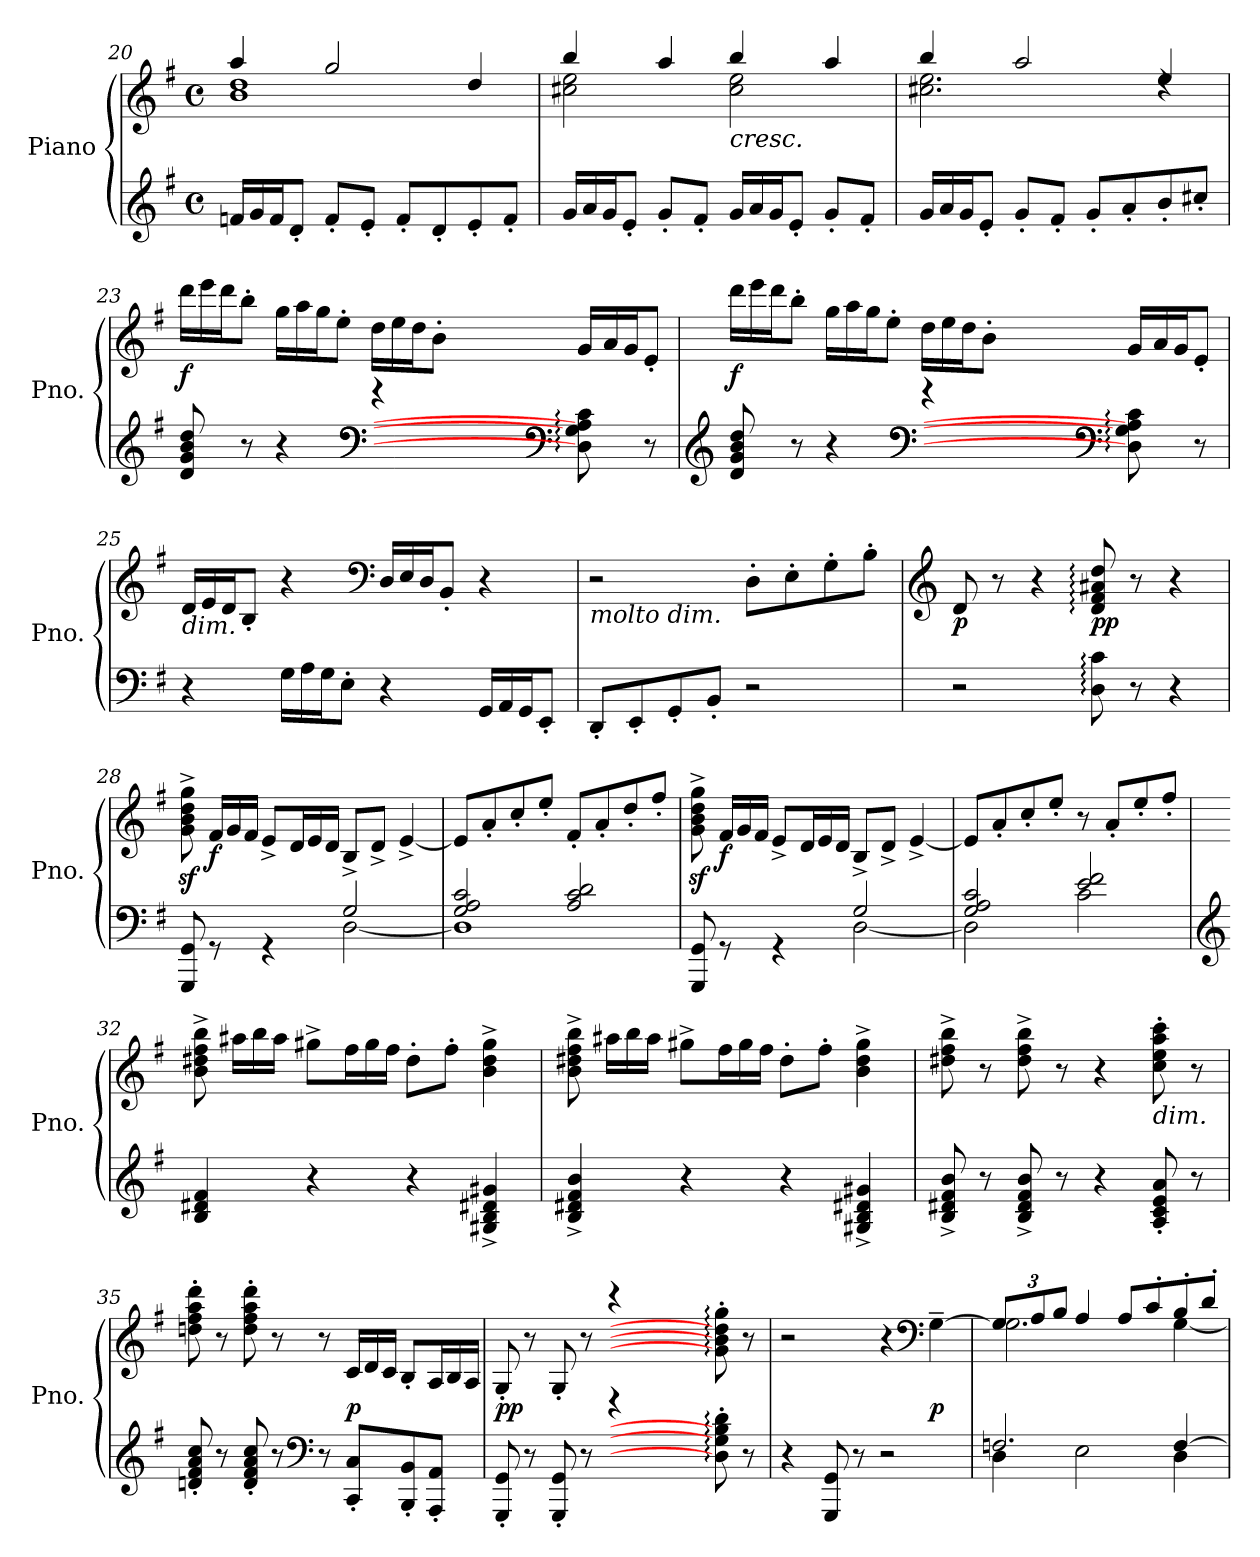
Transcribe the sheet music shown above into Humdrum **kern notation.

**kern	**kern	**dynam
*part2	*part1	*part1
*staff2	*staff1	*staff1
*I"Piano	*I"Piano	*
*I'Pno.	*I'Pno.	*
*clefG2	*clefG2	*
*k[f#]	*k[f#]	*
*M4/4	*M4/4	*
*met(c)	*met(c)	*
*Xtuplet	*	*
=20	=20	=20
*	*^	*
24fn/LL	4aa/	1b 1dd	.
24g/	.	.	.
24f/J	.	.	.
8d'/J	.	.	.
8f'/L	2gg/	.	.
8e'/J	.	.	.
8f'/L	.	.	.
8d'/	.	.	.
8e'/	4dd/	.	.
8f'/J	.	.	.
!!LO:LB:g=z	!!
=21	=21	=21	=21
24g/LL	4bb/	2cc#X\ 2ee\	.
24a/	.	.	.
24g/J	.	.	.
8e'/J	.	.	.
8g'/L	4aa/	.	.
8f#'/J	.	.	.
!	!LO:TX:b:i:t=cresc.	!	!
24g/LL	4bb/	2cc#\ 2ee\	.
24a/	.	.	.
24g/J	.	.	.
8e'/J	.	.	.
8g'/L	4aa/	.	.
8f#'/J	.	.	.
=22	=22	=22	=22
24g/LL	4bb/	2.cc#X\ 2.ee\	.
24a/	.	.	.
24g/J	.	.	.
8e'/J	.	.	.
8g'/L	2aa/	.	.
8f#'/J	.	.	.
8g'/L	.	.	.
8a'/	.	.	.
8b'/	4ee/	4rdd	.
8cc#X'/J	.	.	.
*	*v	*v	*
=23	=23	=23
*^	*	*
*	*	*Xtuplet	*
!	!	!	!LO:DY:b
8d/ 8g/ 8b/ 8dd/	2ryy	24ddd\LL	f
.	.	24eee\	.
.	.	24ddd\J	.
8r	.	8bb'\J	.
4r	.	24gg\LL	.
.	.	24aa\	.
.	.	24gg\J	.
.	.	8ee'\J	.
*clefF4	*	*	*
4r	8..ryy	24dd\LL	.
.	.	24ee\	.
.	.	24dd\J	.
.	.	8b'\J	.
.	[96D!\LLLLyy	.	.
.	[96G!\yy	.	.
.	[96A!\JJJJyy	.	.
*clefF4	*	*	*
8D\]: 8G\]: 8A\]: 8c\:	4ryy	24g/LL	.
.	.	24a/	.
.	.	24g/J	.
8r	.	8e'/J	.
!!LO:LB:g=z
=24	=24	=24	=24
*clefG2	*	*	*
!	!	!	!LO:DY:b
8d/ 8g/ 8b/ 8dd/	2ryy	24ddd\LL	f
.	.	24eee\	.
.	.	24ddd\J	.
8r	.	8bb'\J	.
4r	.	24gg\LL	.
.	.	24aa\	.
.	.	24gg\J	.
.	.	8ee'\J	.
*clefF4	*	*	*
4r	8..ryy	24dd\LL	.
.	.	24ee\	.
.	.	24dd\J	.
.	.	8b'\J	.
.	[96D!\LLLLyy	.	.
.	[96G!\yy	.	.
.	[96A!\JJJJyy	.	.
*clefF4	*	*	*
8D\]: 8G\]: 8A\]: 8c\:	4ryy	24g/LL	.
.	.	24a/	.
.	.	24g/J	.
8r	.	8e'/J	.
*v	*v	*	*
=25	=25	=25
!	!LO:TX:b:i:t=dim.	!
4r	24d/LL	.
.	24e/	.
.	24d/J	.
.	8B'/J	.
24G\LL	4r	.
24A\	.	.
24G\J	.	.
8E'\J	.	.
*	*clefF4	*
4r	24D/LL	.
.	24E/	.
.	24D/J	.
.	8BB'/J	.
24GG/LL	4r	.
24AA/	.	.
24GG/J	.	.
8EE'/J	.	.
!!LO:PB:g=z
=26	=26	=26
!	!LO:TX:b:i:t=molto dim.	!
8DD'/L	2r	.
8EE'/	.	.
8GG'/	.	.
8BB'/J	.	.
2r	8D'\L	.
.	8E'\	.
.	8G'\	.
.	8B'\J	.
!!LO:LB:g=z
=27	=27	=27
*	*clefG2	*
*	*MM132	*
!	!	!LO:DY:b
2r	8d/	p
.	8r	.
.	4r	.
*	*MM128	*
!	!	!LO:DY:b
8D\: 8c\:	8d/: 8f#/: 8a#X/: 8dd/:	pp
8r	8r	.
4r	4r	.
=28	=28	=28
*	*MM136	*
*^	*	*
8GGG/ 8GG/	2ryy	8g\z<^ 8b\z<^ 8dd\z<^ 8gg\z<^	.
!	!	!	!LO:DY:b
8rGG	.	24f#/LL	f
.	.	24g/	.
.	.	24f#/JJ	.
4rGG	.	8e^/L	.
.	.	24d/L	.
.	.	24e/	.
.	.	24d/JJ	.
2G/	[2D\	8B^/L	.
.	.	8d^/J	.
.	.	[4e^/	.
=29	=29	=29	=29
2G/ 2A/ 2c/	1D]	8e/L]	.
.	.	8a'/	.
.	.	8cc'/	.
.	.	8ee'/J	.
2A/ 2c/ 2d/	.	8f#'/L	.
.	.	8a'/	.
.	.	8dd'/	.
.	.	8ff#'/J	.
=30	=30	=30	=30
8GGG/ 8GG/	2ryy	8g\z<^ 8b\z<^ 8dd\z<^ 8gg\z<^	.
!	!	!	!LO:DY:b
8rGG	.	24f#/LL	f
.	.	24g/	.
.	.	24f#/JJ	.
4rGG	.	8e^/L	.
.	.	24d/L	.
.	.	24e/	.
.	.	24d/JJ	.
2G/	[2D\	8B^/L	.
.	.	8d^/J	.
.	.	[4e^/	.
!!LO:LB:g=z
=31	=31	=31	=31
2G/ 2A/ 2c/	2D\]	8e/L]	.
.	.	8a'/	.
.	.	8cc'/	.
.	.	8ee'/J	.
*	*	*MM132	*
2e/ 2f#/	2c\	8r	.
.	.	8a'/L	.
*	*	*MM128	*
.	.	8ee'/	.
.	.	8ff#'/J	.
*v	*v	*	*
=32	=32	=32
*clefG2	*	*
*	*MM136	*
!	!	!LO:DY:b
!	!	!LO:DY:n=1:b
4B/ 4d#X/ 4f#/	8b\^ 8dd#X\^ 8ff#\^ 8bb\^	other-dynamics f
.	24aa#X\LL	.
.	24bb\	.
.	24aa#\JJ	.
4r	8gg#X^\L	.
.	24ff#\L	.
.	24gg#\	.
.	24ff#\JJ	.
4r	8dd#'\L	.
.	8ff#'\J	.
4G#X/^ 4B/^ 4d#X/^ 4g#X/^	4b\^ 4dd#\^ 4gg#\^	.
=33	=33	=33
4B/^ 4d#X/^ 4f#/^ 4b/^	8b\^ 8dd#X\^ 8ff#\^ 8bb\^	.
.	24aa#X\LL	.
.	24bb\	.
.	24aa#\JJ	.
4r	8gg#X^\L	.
.	24ff#\L	.
.	24gg#\	.
.	24ff#\JJ	.
4r	8dd#'\L	.
.	8ff#'\J	.
4G#X/^ 4B/^ 4d#X/^ 4g#X/^	4b\^ 4dd#\^ 4gg#\^	.
=34	=34	=34
8B/^ 8d#X/^ 8f#/^ 8b/^	8dd#X\^ 8ff#\^ 8bb\^	.
8r	8r	.
8B/^ 8d#/^ 8f#/^ 8b/^	8dd#\^ 8ff#\^ 8bb\^	.
8r	8r	.
4r	4r	.
!	!LO:TX:b:i:t=dim.	!
8A/' 8c/' 8e/' 8a/'	8cc\' 8ee\' 8aa\' 8ccc\'	.
8r	8r	.
!!LO:LB:g=z
=35	=35	=35
8dn/' 8f#/' 8a/' 8cc/'	8ddn\' 8ff#\' 8aa\' 8ddd\'	.
8r	8r	.
8d/' 8f#/' 8a/' 8cc/'	8dd\' 8ff#\' 8aa\' 8ddd\'	.
8r	8r	.
*clefF4	*	*
8r	8r	.
!	!	!LO:DY:b
8CC/' 8C/'L	24c/LL	p
.	24d/	.
.	24c/JJ	.
8BBB/' 8BB/'	8B'/L	.
8AAA/' 8AA/'J	24A/L	.
.	24B/	.
.	24A/JJ	.
=36	=36	=36
*^	*^	*
!	!	!	!	!LO:DY:b
8GGG/' 8GG/'	2ryy	8G'/	2ryy	pp
8r	.	8r	.	.
8GGG/' 8GG/'	.	8G'/	.	.
8r	.	8r	.	.
4r	8..ryy	4r	8..ryy	.
.	[96D!\LLLLyy	.	[96g!\LLLLyy	.
.	[96G!\yy	.	[96b!\yy	.
.	[96B!\JJJJyy	.	[96dd!\JJJJyy	.
8D\]:' 8G\]:' 8B\]:' 8d\:'	4ryy	8g\]:' 8b\]:' 8dd\]:' 8gg\:'	4ryy	.
8r	.	8r	.	.
*v	*v	*	*	*
*	*v	*v	*
=37	=37	=37
4r	2r	.
8GGG/ 8GG/	.	.
8r	.	.
2r	4r	.
*	*clefF4	*
!	!	!LO:DY:b
.	[4G~\	p
=38	=38	=38
*^	*	*
*	*	*tuplet	*
*	*	*Xbrackettup	*
*	*	*^	*
2.Fn/	4D\	12G/L]	2.G\	.
.	.	12A/	.	.
.	.	12B/J	.	.
.	2E\	4A/	.	.
.	.	8A/L	.	.
.	.	8c'/	.	.
[4F/	4D\	8B'/	[4G\	.
.	.	8d'/J	.	.
*v	*v	*	*	*
*	*v	*v	*
=	=	=
*-	*-	*-
